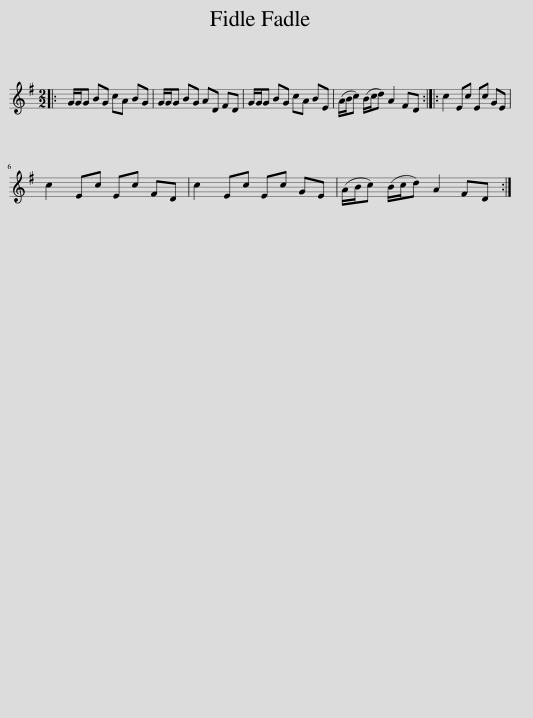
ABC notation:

X:1
L:1/8
M:2/2
I:linebreak $
K:G
V:1 treble
V:1
|: G/G/G BG cA BG | G/G/G BG AD FD | G/G/G BG cA BE | (A/B/c) (B/c/d) A2 FD :: c2 Ec Ec GE |$ %5
 c2 Ec Ec FD | c2 Ec Ec GE | (A/B/c) (B/c/d) A2 FD :| %8
